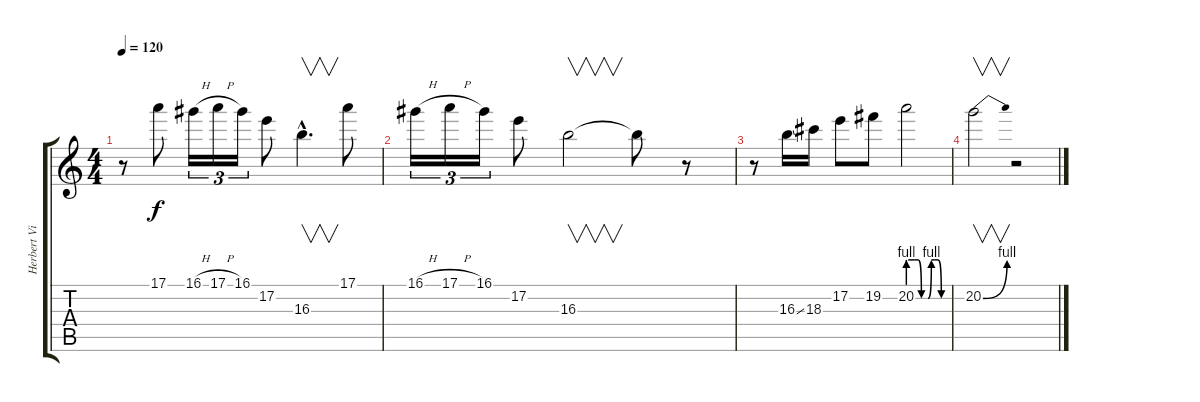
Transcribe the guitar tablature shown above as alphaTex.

\track ("Herbert Viana" "Herbert Vi") {instrument distortionguitar}
\staff {score tabs}
\tuning (E4 B3 G3 D3 A2 E2) {hide}
\ts (4 4)
\tempo 120
\clef g2
\ks c
r.8{dy f} 17.1.8 16.1{h}.16{tu (3 2)} 17.1{h}.16{tu (3 2)} 16.1.16{tu (3 2)} 17.2.8 16.3{hac}.4{v d} 17.1.8 |
16.1{h}.16{tu (3 2)} 17.1{h}.16{tu (3 2)} 16.1.16{tu (3 2)} 17.2.8 16.3.2{v} 16.3{t}.8 r.8 |
r.8 16.3{ss}.16 18.3.16 17.2.8 19.2.8 20.2{be (custom 0 4 10 4 15 4 20 0 25 0 30 0 35 4 40 4 45 4 50 0 60 0)}.2 |
20.2{be (bend 0 0 60 4)}.2{v} r.2
